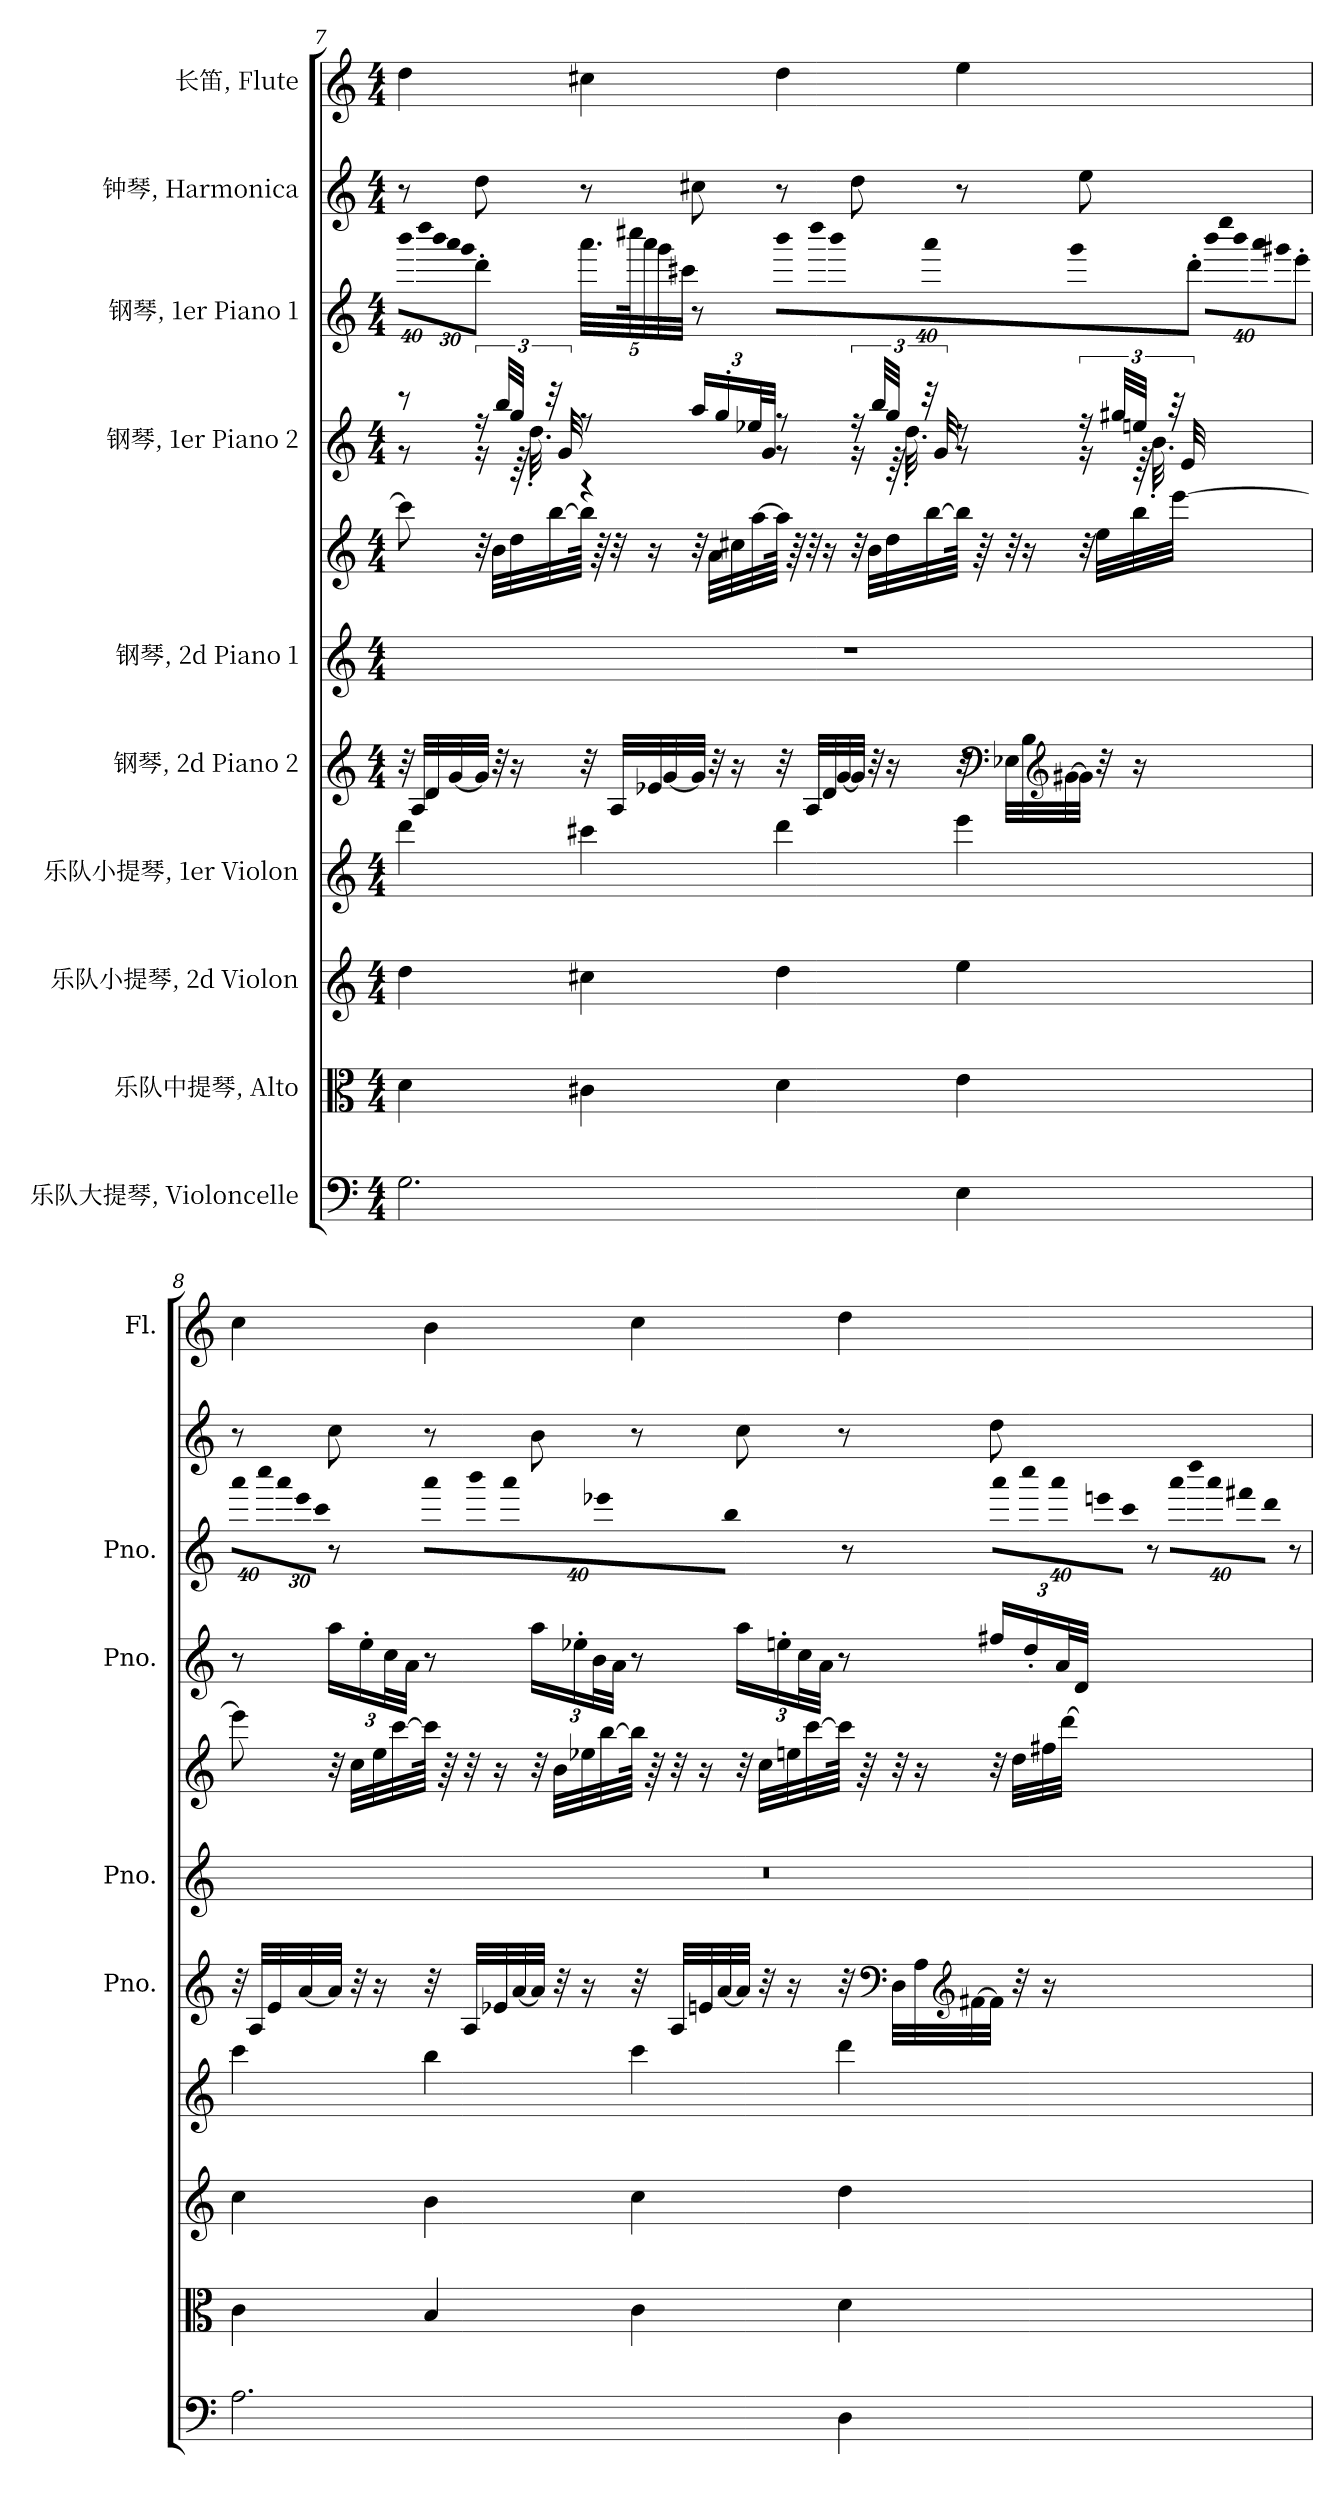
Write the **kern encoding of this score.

**kern	**kern	**kern	**kern	**kern	**kern	**kern	**kern	**kern	**kern	**kern
*part10	*part9	*part8	*part7	*part6	*part5	*part5	*part4	*part3	*part2	*part1
*staff11	*staff10	*staff9	*staff8	*staff7	*staff6	*staff5	*staff4	*staff3	*staff2	*staff1
*I"乐队大提琴, Violoncelle	*I"乐队中提琴, Alto	*I"乐队小提琴, 2d Violon	*I"乐队小提琴, 1er Violon	*I"钢琴, 2d Piano 2	*I"钢琴, 2d Piano 1	*	*I"钢琴, 1er Piano 2	*I"钢琴, 1er Piano 1	*I"钟琴, Harmonica	*I"长笛, Flute
*	*	*	*	*I'Pno.	*I'Pno.	*	*I'Pno.	*I'Pno.	*	*I'Fl.
!!LO:PB:g=z
*clefF4	*clefC3	*clefG2	*clefG2	*clefG2	*clefG2	*clefG2	*clefG2	*clefG2	*clefG2	*clefG2
*	*	*	*	*	*	*	*	*	*ITrd-14c-24	*
*k[]	*k[]	*k[]	*k[]	*k[]	*k[]	*k[]	*k[]	*k[]	*k[]	*k[]
*M4/4	*M4/4	*M4/4	*M4/4	*M4/4	*M4/4	*M4/4	*M4/4	*M4/4	*M4/4	*M4/4
=7	=7	=7	=7	=7	=7	=7	=7	=7	=7	=7
*	*	*	*	*	*	*	*^	*	*	*
*	*	*	*	*	*	*	*	*	*Xbrackettup	*	*
!	!	!	!	!	!	!	!	!	!LO:N:vis=32	!	!
2.G\	4d\	4dd\	4ddd\	32r	1r	8ccc\]	8r	8r	640%23bbb\LLL	8r	4dd\
.	.	.	.	32A/LLL	.	.	.	.	.	.	.
!	!	!	!	!	!	!	!	!	!LO:N:vis=32	!	!
.	.	.	.	.	.	.	.	.	640%23dddd\	.	.
.	.	.	.	32d/	.	.	.	.	.	.	.
!	!	!	!	!	!	!	!	!	!LO:N:vis=256%9	!	!
.	.	.	.	.	.	.	.	.	960%17bbb\L	.	.
!	!	!	!	!	!	!	!	!	!LO:N:vis=256%9	!	!
.	.	.	.	.	.	.	.	.	960%17aaa\	.	.
.	.	.	.	[32g/	.	.	.	.	.	.	.
!	!	!	!	!	!	!	!	!	!LO:N:vis=256%9	!	!
.	.	.	.	.	.	.	.	.	960%17ggg\JJJ	.	.
.	.	.	.	32g/JJJ]	.	32r	24r	16r	8ddd'\J	8dddd\	.
.	.	.	.	32r	.	32b\LLL	.	.	.	.	.
.	.	.	.	.	.	.	48bb/LLL	.	.	.	.
.	.	.	.	16r	.	32dd\	48gg/JJJ	64r	.	.	.
.	.	.	.	.	.	.	.	32.dd'\	.	.	.
.	.	.	.	.	.	.	48r	.	.	.	.
.	.	.	.	.	.	[32bb\	.	.	.	.	.
.	.	.	.	.	.	.	48g/	.	.	.	.
.	4c#X\	4cc#X\	4ccc#X\	32r	.	64bb\JJJk]	8r	4r	40.aaa\LLL	8r	4cc#X\
.	.	.	.	.	.	64r	.	.	.	.	.
.	.	.	.	32A/LLL	.	32r	.	.	.	.	.
.	.	.	.	.	.	.	.	.	80cccc#X\K	.	.
.	.	.	.	.	.	.	.	.	40aaa\	.	.
.	.	.	.	32e-X/	.	16r	.	.	.	.	.
.	.	.	.	.	.	.	.	.	40ggg\	.	.
.	.	.	.	[32g/	.	.	.	.	.	.	.
.	.	.	.	.	.	.	.	.	40ccc#X\JJJ	.	.
*	*	*	*	*	*	*	*Xbrackettup	*	*	*	*
.	.	.	.	32g/JJJ]	.	32r	24aa/LL	.	8r	8cccc#X\	.
.	.	.	.	32r	.	32a\LLL	.	.	.	.	.
.	.	.	.	.	.	.	24gg'/	.	.	.	.
.	.	.	.	16r	.	32cc#X\	.	.	.	.	.
.	.	.	.	.	.	.	48ee-X/L	.	.	.	.
.	.	.	.	.	.	[32aa\	.	.	.	.	.
.	.	.	.	.	.	.	48g/JJJ	.	.	.	.
!	!	!	!	!	!	!	!	!	!LO:N:vis=32	!	!
.	4d\	4dd\	4ddd\	32r	.	64aa\JJJk]	8r	8r	640%23bbb\LLL	8r	4dd\
.	.	.	.	.	.	64r	.	.	.	.	.
.	.	.	.	32A/LLL	.	32r	.	.	.	.	.
!	!	!	!	!	!	!	!	!	!LO:N:vis=32	!	!
.	.	.	.	.	.	.	.	.	640%23dddd\	.	.
.	.	.	.	32d/	.	16r	.	.	.	.	.
!	!	!	!	!	!	!	!	!	!LO:N:vis=256%9	!	!
.	.	.	.	.	.	.	.	.	960%17bbb\L	.	.
!	!	!	!	!	!	!	!	!	!LO:N:vis=256%9	!	!
.	.	.	.	.	.	.	.	.	960%17aaa\	.	.
.	.	.	.	[32g/	.	.	.	.	.	.	.
!	!	!	!	!	!	!	!	!	!LO:N:vis=256%9	!	!
.	.	.	.	.	.	.	.	.	960%17ggg\JJJ	.	.
*	*	*	*	*	*	*	*brackettup	*	*	*	*
.	.	.	.	32g/JJJ]	.	32r	24r	16r	8ddd'\J	8dddd\	.
.	.	.	.	32r	.	32b\LLL	.	.	.	.	.
.	.	.	.	.	.	.	48bb/LLL	.	.	.	.
.	.	.	.	16r	.	32dd\	48gg/JJJ	64r	.	.	.
.	.	.	.	.	.	.	.	32.dd'\	.	.	.
.	.	.	.	.	.	.	48r	.	.	.	.
.	.	.	.	.	.	[32bb\	.	.	.	.	.
.	.	.	.	.	.	.	48g/	.	.	.	.
!	!	!	!	!	!	!	!	!	!LO:N:vis=32	!	!
4E\	4e\	4ee\	4eee\	32r	.	64bb\JJJk]	8r	8r	640%23bbb\LLL	8r	4ee\
.	.	.	.	.	.	64r	.	.	.	.	.
*	*	*	*	*clefF4	*	*	*	*	*	*	*
.	.	.	.	32E-X\LLL	.	32r	.	.	.	.	.
!	!	!	!	!	!	!	!	!	!LO:N:vis=32	!	!
.	.	.	.	.	.	.	.	.	640%23eeee\	.	.
.	.	.	.	32B\	.	16r	.	.	.	.	.
!	!	!	!	!	!	!	!	!	!LO:N:vis=256%9	!	!
.	.	.	.	.	.	.	.	.	960%17bbb\L	.	.
!	!	!	!	!	!	!	!	!	!LO:N:vis=256%9	!	!
.	.	.	.	.	.	.	.	.	960%17aaa\	.	.
*	*	*	*	*clefG2	*	*	*	*	*	*	*
.	.	.	.	[32g#X\	.	.	.	.	.	.	.
!	!	!	!	!	!	!	!	!	!LO:N:vis=256%9	!	!
.	.	.	.	.	.	.	.	.	960%17ggg#X\JJJ	.	.
.	.	.	.	32g#\JJJ]	.	32r	24r	16r	8eee'\J	8eeee\	.
.	.	.	.	32r	.	32ee\LLL	.	.	.	.	.
.	.	.	.	.	.	.	48gg#X/LLL	.	.	.	.
.	.	.	.	16r	.	32bb\	48een/JJJ	64r	.	.	.
.	.	.	.	.	.	.	.	32.b'\	.	.	.
.	.	.	.	.	.	.	48r	.	.	.	.
.	.	.	.	.	.	[32eee\JJJ	.	.	.	.	.
.	.	.	.	.	.	.	48e/	.	.	.	.
*	*	*	*	*	*	*	*v	*v	*	*	*
!!LO:PB:g=z
=8	=8	=8	=8	=8	=8	=8	=8	=8	=8	=8
!	!	!	!	!	!	!	!	!LO:N:vis=32	!	!
2.A\	4c\	4cc\	4ccc\	32r	1r	8eee\]	8r	640%23aaa\LLL	8r	4cc\
.	.	.	.	32A/LLL	.	.	.	.	.	.
!	!	!	!	!	!	!	!	!LO:N:vis=32	!	!
.	.	.	.	.	.	.	.	640%23cccc\	.	.
.	.	.	.	32e/	.	.	.	.	.	.
!	!	!	!	!	!	!	!	!LO:N:vis=256%9	!	!
.	.	.	.	.	.	.	.	960%17aaa\L	.	.
!	!	!	!	!	!	!	!	!LO:N:vis=256%9	!	!
.	.	.	.	.	.	.	.	960%17eee\	.	.
.	.	.	.	[32a/	.	.	.	.	.	.
!	!	!	!	!	!	!	!	!LO:N:vis=256%9	!	!
.	.	.	.	.	.	.	.	960%17ccc\JJJJ	.	.
*	*	*	*	*	*	*	*Xbrackettup	*	*	*
.	.	.	.	32a/JJJ]	.	32r	24aa\LL	8r	8cccc\	.
.	.	.	.	32r	.	32cc\LLL	.	.	.	.
.	.	.	.	.	.	.	24ee'\	.	.	.
.	.	.	.	16r	.	32ee\	.	.	.	.
.	.	.	.	.	.	.	48cc\L	.	.	.
.	.	.	.	.	.	[32ccc\	.	.	.	.
.	.	.	.	.	.	.	48a\JJJ	.	.	.
!	!	!	!	!	!	!	!	!LO:N:vis=32	!	!
.	4B/	4b\	4bb\	32r	.	64ccc\JJJk]	8r	640%23aaa\LLL	8r	4b\
.	.	.	.	.	.	64r	.	.	.	.
.	.	.	.	32A/LLL	.	32r	.	.	.	.
!	!	!	!	!	!	!	!	!LO:N:vis=32	!	!
.	.	.	.	.	.	.	.	640%23bbb\	.	.
.	.	.	.	32e-X/	.	16r	.	.	.	.
!	!	!	!	!	!	!	!	!LO:N:vis=256%9	!	!
.	.	.	.	.	.	.	.	960%17aaa\L	.	.
!	!	!	!	!	!	!	!	!LO:N:vis=256%9	!	!
.	.	.	.	.	.	.	.	960%17eee-X\	.	.
.	.	.	.	[32a/	.	.	.	.	.	.
!	!	!	!	!	!	!	!	!LO:N:vis=256%9	!	!
.	.	.	.	.	.	.	.	960%17bb\JJJJ	.	.
.	.	.	.	32a/JJJ]	.	32r	24aa\LL	8r	8bbb\	.
.	.	.	.	32r	.	32b\LLL	.	.	.	.
.	.	.	.	.	.	.	24ee-X'\	.	.	.
.	.	.	.	16r	.	32ee-X\	.	.	.	.
.	.	.	.	.	.	.	48b\L	.	.	.
.	.	.	.	.	.	[32bb\	.	.	.	.
.	.	.	.	.	.	.	48a\JJJ	.	.	.
!	!	!	!	!	!	!	!	!LO:N:vis=32	!	!
.	4c\	4cc\	4ccc\	32r	.	64bb\JJJk]	8r	640%23aaa\LLL	8r	4cc\
.	.	.	.	.	.	64r	.	.	.	.
.	.	.	.	32A/LLL	.	32r	.	.	.	.
!	!	!	!	!	!	!	!	!LO:N:vis=32	!	!
.	.	.	.	.	.	.	.	640%23cccc\	.	.
.	.	.	.	32en/	.	16r	.	.	.	.
!	!	!	!	!	!	!	!	!LO:N:vis=256%9	!	!
.	.	.	.	.	.	.	.	960%17aaa\L	.	.
!	!	!	!	!	!	!	!	!LO:N:vis=256%9	!	!
.	.	.	.	.	.	.	.	960%17eeen\	.	.
.	.	.	.	[32a/	.	.	.	.	.	.
!	!	!	!	!	!	!	!	!LO:N:vis=256%9	!	!
.	.	.	.	.	.	.	.	960%17ccc\JJJJ	.	.
.	.	.	.	32a/JJJ]	.	32r	24aa\LL	8r	8cccc\	.
.	.	.	.	32r	.	32cc\LLL	.	.	.	.
.	.	.	.	.	.	.	24een'\	.	.	.
.	.	.	.	16r	.	32een\	.	.	.	.
.	.	.	.	.	.	.	48cc\L	.	.	.
.	.	.	.	.	.	[32ccc\	.	.	.	.
.	.	.	.	.	.	.	48a\JJJ	.	.	.
!	!	!	!	!	!	!	!	!LO:N:vis=32	!	!
4D\	4d\	4dd\	4ddd\	32r	.	64ccc\JJJk]	8r	640%23aaa\LLL	8r	4dd\
.	.	.	.	.	.	64r	.	.	.	.
*	*	*	*	*clefF4	*	*	*	*	*	*
.	.	.	.	32D\LLL	.	32r	.	.	.	.
!	!	!	!	!	!	!	!	!LO:N:vis=32	!	!
.	.	.	.	.	.	.	.	640%23dddd\	.	.
.	.	.	.	32A\	.	16r	.	.	.	.
!	!	!	!	!	!	!	!	!LO:N:vis=256%9	!	!
.	.	.	.	.	.	.	.	960%17aaa\L	.	.
!	!	!	!	!	!	!	!	!LO:N:vis=256%9	!	!
.	.	.	.	.	.	.	.	960%17fff#X\	.	.
*	*	*	*	*clefG2	*	*	*	*	*	*
.	.	.	.	[32f#X\	.	.	.	.	.	.
!	!	!	!	!	!	!	!	!LO:N:vis=256%9	!	!
.	.	.	.	.	.	.	.	960%17ddd\JJJJ	.	.
.	.	.	.	32f#\JJJ]	.	32r	24ff#X/LL	8r	8dddd\	.
.	.	.	.	32r	.	32dd\LLL	.	.	.	.
.	.	.	.	.	.	.	24dd'/	.	.	.
.	.	.	.	16r	.	32ff#X\	.	.	.	.
.	.	.	.	.	.	.	48a/L	.	.	.
.	.	.	.	.	.	[32ddd\JJJ	.	.	.	.
.	.	.	.	.	.	.	48d/JJJ	.	.	.
=	=	=	=	=	=	=	=	=	=	=
*-	*-	*-	*-	*-	*-	*-	*-	*-	*-	*-
